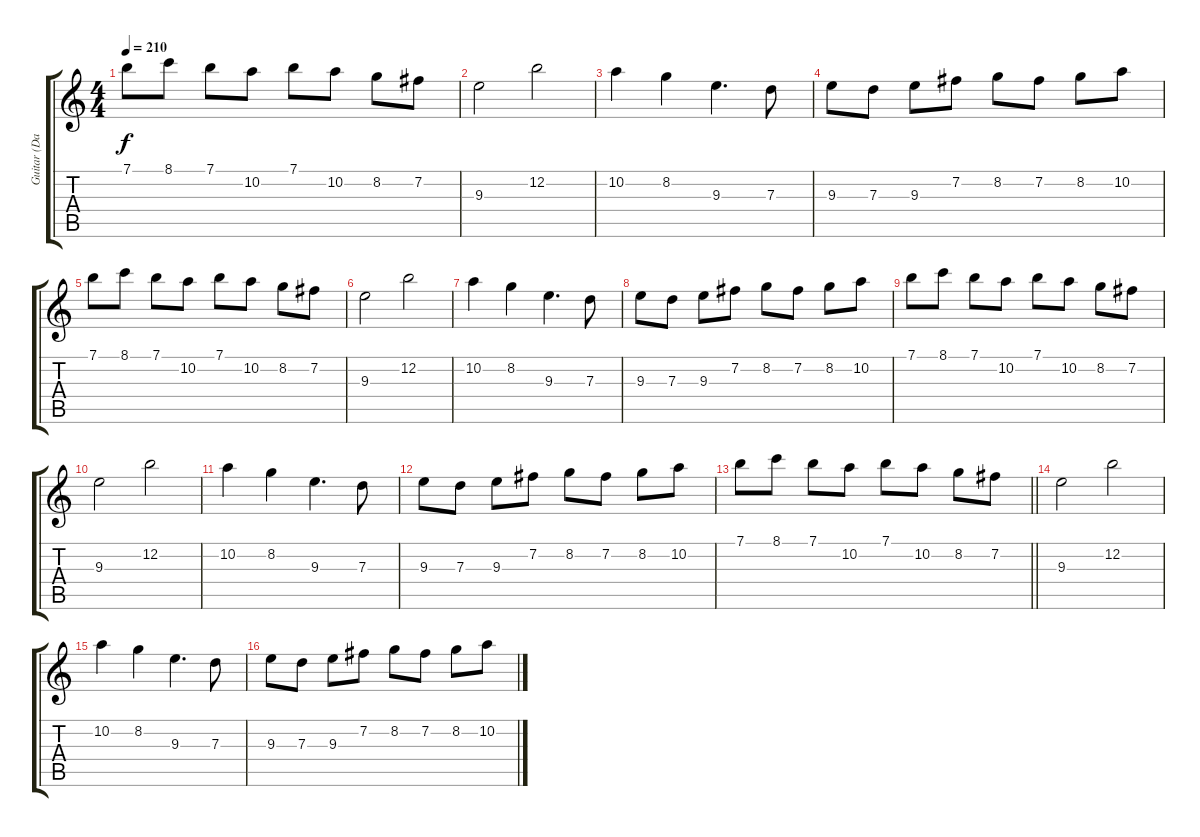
\track ("Guitar (Dave Murray)" "Guitar (Da") {instrument electricguitarjazz}
\staff {score tabs}
\tuning (E4 B3 G3 D3 A2 E2) {hide}
\ts (4 4)
\tempo 210
\clef g2
\ks c
7.1.8{dy f} 8.1.8 7.1.8 10.2.8 7.1.8 10.2.8 8.2.8 7.2.8 |
9.3.2 12.2.2 |
10.2.4 8.2.4 9.3.4{d} 7.3.8 |
9.3.8 7.3.8 9.3.8 7.2.8 8.2.8 7.2.8 8.2.8 10.2.8 |
7.1.8 8.1.8 7.1.8 10.2.8 7.1.8 10.2.8 8.2.8 7.2.8 |
9.3.2 12.2.2 |
10.2.4 8.2.4 9.3.4{d} 7.3.8 |
9.3.8 7.3.8 9.3.8 7.2.8 8.2.8 7.2.8 8.2.8 10.2.8 |
7.1.8 8.1.8 7.1.8 10.2.8 7.1.8 10.2.8 8.2.8 7.2.8 |
9.3.2 12.2.2 |
10.2.4 8.2.4 9.3.4{d} 7.3.8 |
9.3.8 7.3.8 9.3.8 7.2.8 8.2.8 7.2.8 8.2.8 10.2.8 |
\barLineRight lightlight
7.1.8 8.1.8 7.1.8 10.2.8 7.1.8 10.2.8 8.2.8 7.2.8 |
9.3.2 12.2.2 |
10.2.4 8.2.4 9.3.4{d} 7.3.8 |
9.3.8 7.3.8 9.3.8 7.2.8 8.2.8 7.2.8 8.2.8 10.2.8
